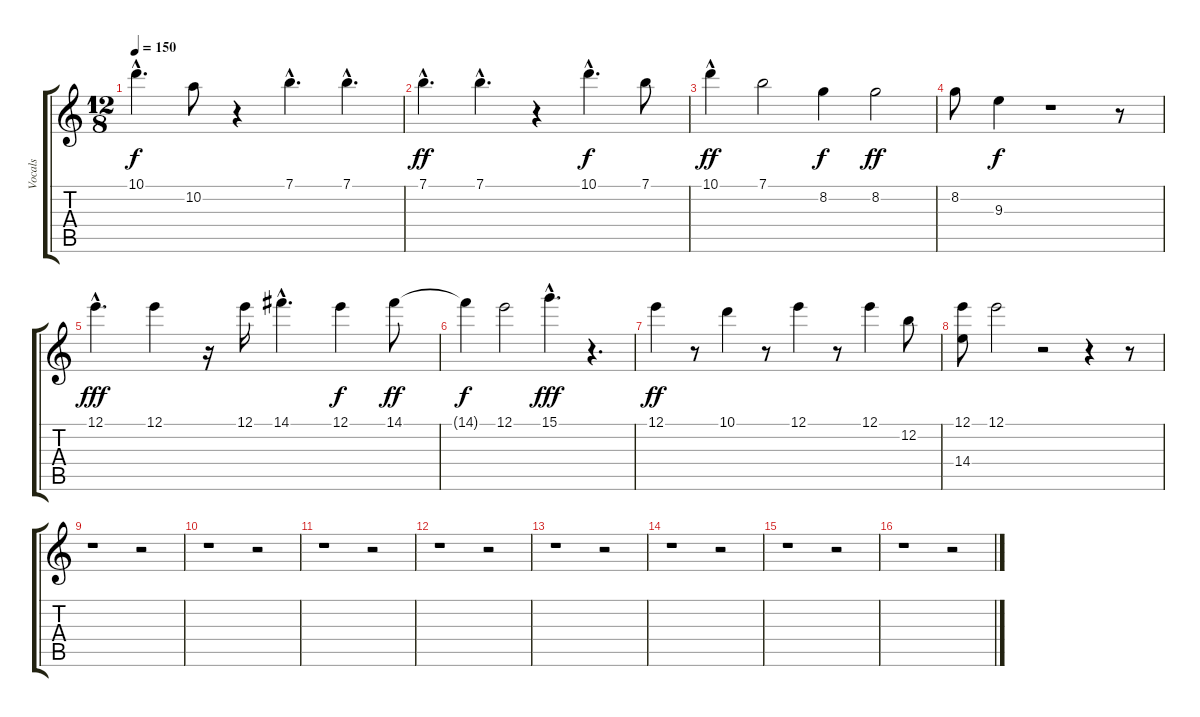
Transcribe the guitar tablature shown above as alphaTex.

\track ("Vocals" "Vocals") {instrument distortionguitar}
\staff {score tabs}
\tuning (E4 B3 G3 D3 A2 E2) {hide}
\ts (12 8)
\tempo 150
\clef g2
\ks c
10.1{hac t}.4{d dy f} 10.2.8 r.4 7.1{hac}.4{d} 7.1{hac}.4{d} |
7.1{hac}.4{d dy ff} 7.1{hac}.4{d} r.4 10.1{hac}.4{d dy f} 7.1.8 |
10.1{hac}.4{dy ff} 7.1.2 8.2.4{dy f} 8.2.2{dy ff} |
8.2.8 9.3.4{dy f} r.1 r.8 |
12.1{hac}.4{d dy fff} 12.1.4 r.16 12.1.16 14.1{hac}.4{d} 12.1.4{dy f} 14.1.8{dy ff} |
14.1{t}.4{dy f} 12.1.2 15.1{hac}.4{d dy fff} r.4{d} |
12.1.4{dy ff} r.8 10.1.4 r.8 12.1.4 r.8 12.1.4 12.2.8 |
(12.1 14.4).8 12.1.2 r.2 r.4 r.8 |
r.1 r.2 |
r.1 r.2 |
r.1 r.2 |
r.1 r.2 |
r.1 r.2 |
r.1 r.2 |
r.1 r.2 |
r.1 r.2
